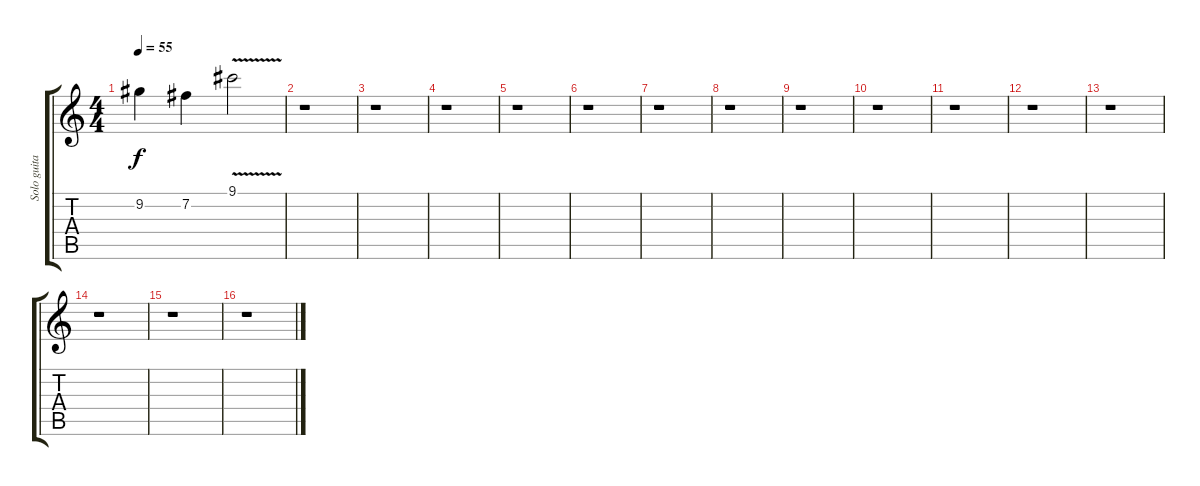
\track ("Solo guitar" "Solo guita") {instrument distortionguitar}
\staff {score tabs}
\tuning (E4 B3 G3 D3 A2 D2) {hide}
\ts (4 4)
\tempo 55
\clef g2
\ks c
9.2.4{dy f} 7.2.4 9.1{v}.2 |
r.1 |
r.1 |
r.1 |
r.1 |
r.1 |
r.1 |
r.1 |
r.1 |
r.1 |
r.1 |
r.1 |
r.1 |
r.1 |
r.1 |
r.1
